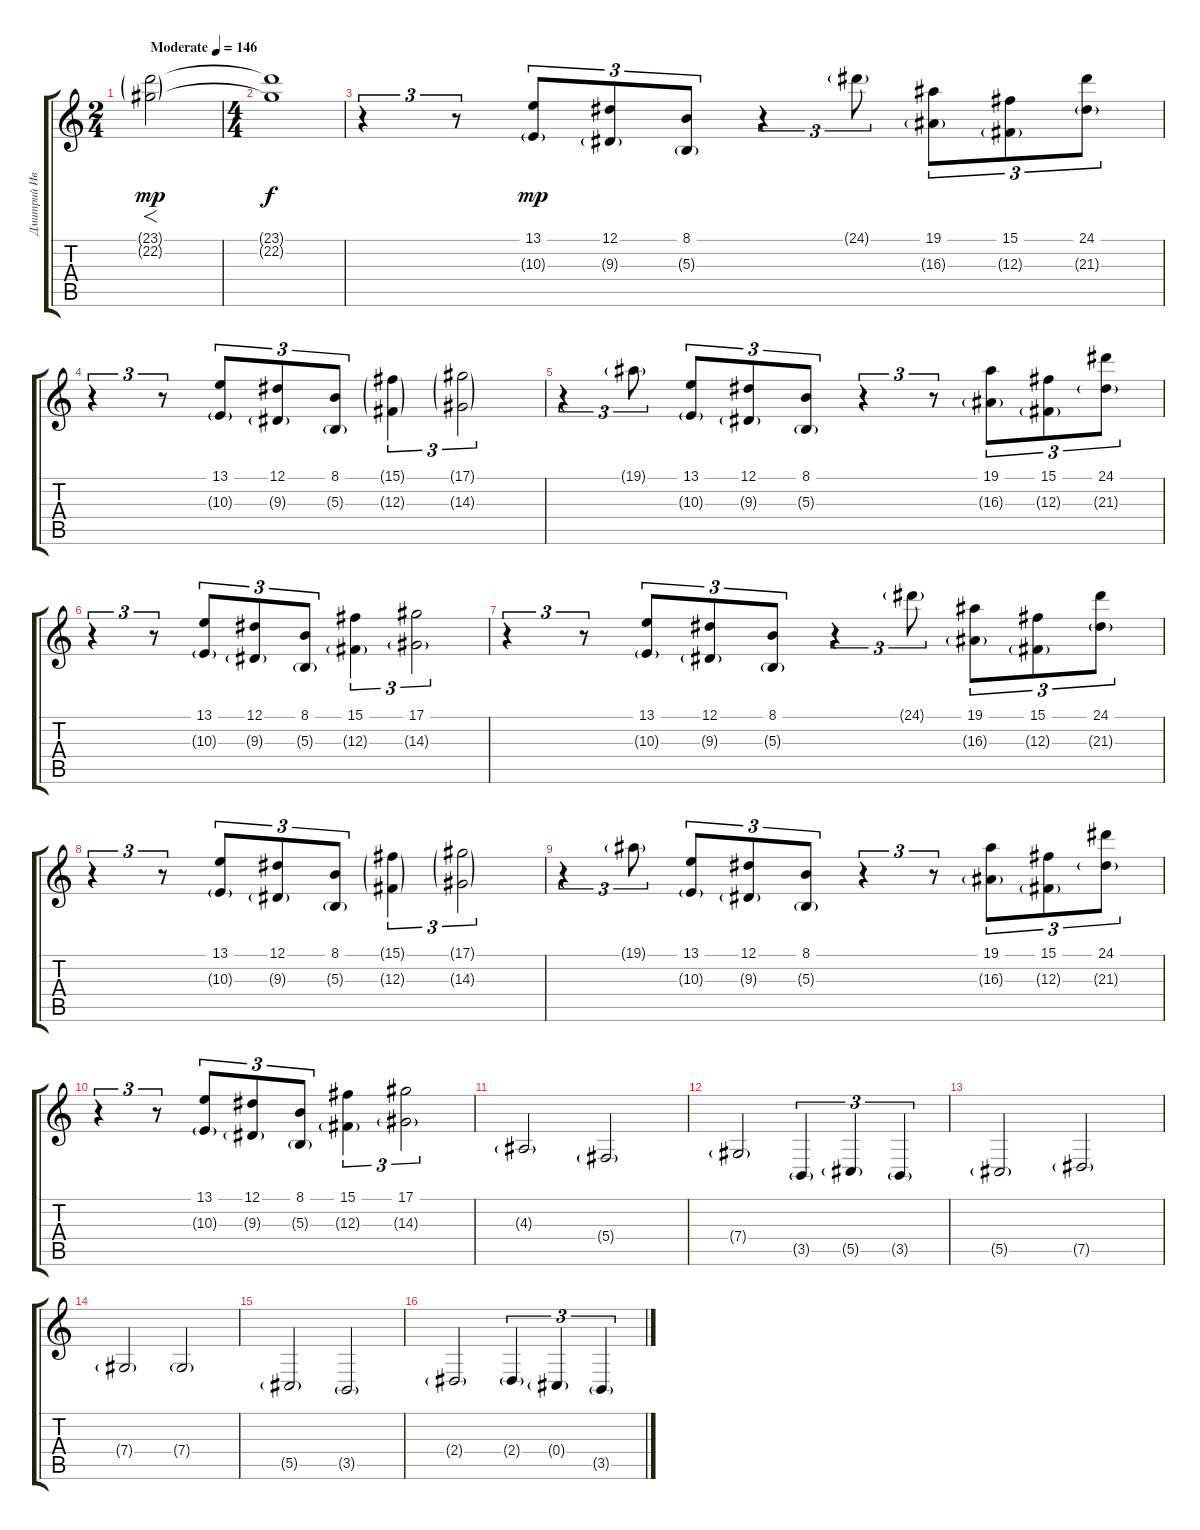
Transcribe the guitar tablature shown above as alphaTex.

\track ("Дмитрий Иванов" "Дмитрий Ив") {instrument stringensemble1}
\staff {score tabs}
\tuning (Eb4 Bb3 Gb3 Db3 Ab2 Eb2) {hide}
\ts (2 4)
\tempo (146 "Moderate")
\clef g2
\ks c
(23.1{g} 22.2{g}).2{f dy mp instrument fx6goblins} |
\ts (4 4)
(23.1{t} 22.2{t}).1{dy f} |
r.4{tu (3 2) instrument stringensemble1} r.8{tu (3 2)} (13.1 10.3{g}).8{tu (3 2) dy mp} (12.1 9.3{g}).8{tu (3 2)} (8.1 5.3{g}).8{tu (3 2)} r.4{tu (3 2)} 24.1{g}.8{tu (3 2)} (19.1 16.3{g}).8{tu (3 2)} (15.1 12.3{g}).8{tu (3 2)} (24.1 21.3{g}).8{tu (3 2)} |
r.4{tu (3 2)} r.8{tu (3 2)} (13.1 10.3{g}).8{tu (3 2)} (12.1 9.3{g}).8{tu (3 2)} (8.1 5.3{g}).8{tu (3 2)} (15.1{g} 12.3{g}).4{tu (3 2)} (17.1{g} 14.3{g}).2{tu (3 2)} |
r.4{tu (3 2)} 19.1{g}.8{tu (3 2)} (13.1 10.3{g}).8{tu (3 2)} (12.1 9.3{g}).8{tu (3 2)} (8.1 5.3{g}).8{tu (3 2)} r.4{tu (3 2)} r.8{tu (3 2)} (19.1 16.3{g}).8{tu (3 2)} (15.1 12.3{g}).8{tu (3 2)} (24.1 21.3{g}).8{tu (3 2)} |
r.4{tu (3 2)} r.8{tu (3 2)} (13.1 10.3{g}).8{tu (3 2)} (12.1 9.3{g}).8{tu (3 2)} (8.1 5.3{g}).8{tu (3 2)} (15.1 12.3{g}).4{tu (3 2)} (17.1 14.3{g}).2{tu (3 2)} |
r.4{tu (3 2)} r.8{tu (3 2)} (13.1 10.3{g}).8{tu (3 2)} (12.1 9.3{g}).8{tu (3 2)} (8.1 5.3{g}).8{tu (3 2)} r.4{tu (3 2)} 24.1{g}.8{tu (3 2)} (19.1 16.3{g}).8{tu (3 2)} (15.1 12.3{g}).8{tu (3 2)} (24.1 21.3{g}).8{tu (3 2)} |
r.4{tu (3 2)} r.8{tu (3 2)} (13.1 10.3{g}).8{tu (3 2)} (12.1 9.3{g}).8{tu (3 2)} (8.1 5.3{g}).8{tu (3 2)} (15.1{g} 12.3{g}).4{tu (3 2)} (17.1{g} 14.3{g}).2{tu (3 2)} |
r.4{tu (3 2)} 19.1{g}.8{tu (3 2)} (13.1 10.3{g}).8{tu (3 2)} (12.1 9.3{g}).8{tu (3 2)} (8.1 5.3{g}).8{tu (3 2)} r.4{tu (3 2)} r.8{tu (3 2)} (19.1 16.3{g}).8{tu (3 2)} (15.1 12.3{g}).8{tu (3 2)} (24.1 21.3{g}).8{tu (3 2)} |
r.4{tu (3 2)} r.8{tu (3 2)} (13.1 10.3{g}).8{tu (3 2)} (12.1 9.3{g}).8{tu (3 2)} (8.1 5.3{g}).8{tu (3 2)} (15.1 12.3{g}).4{tu (3 2)} (17.1 14.3{g}).2{tu (3 2)} |
4.3{g}.2 5.4{g}.2 |
7.4{g}.2 3.5{g}.4{tu (3 2)} 5.5{g}.4{tu (3 2)} 3.5{g}.4{tu (3 2)} |
5.5{g}.2 7.5{g}.2 |
7.4{g}.2 7.4{g}.2 |
5.5{g}.2 3.5{g}.2 |
2.4{g}.2 2.4{g}.4{tu (3 2)} 0.4{g}.4{tu (3 2)} 3.5{g}.4{tu (3 2)}
